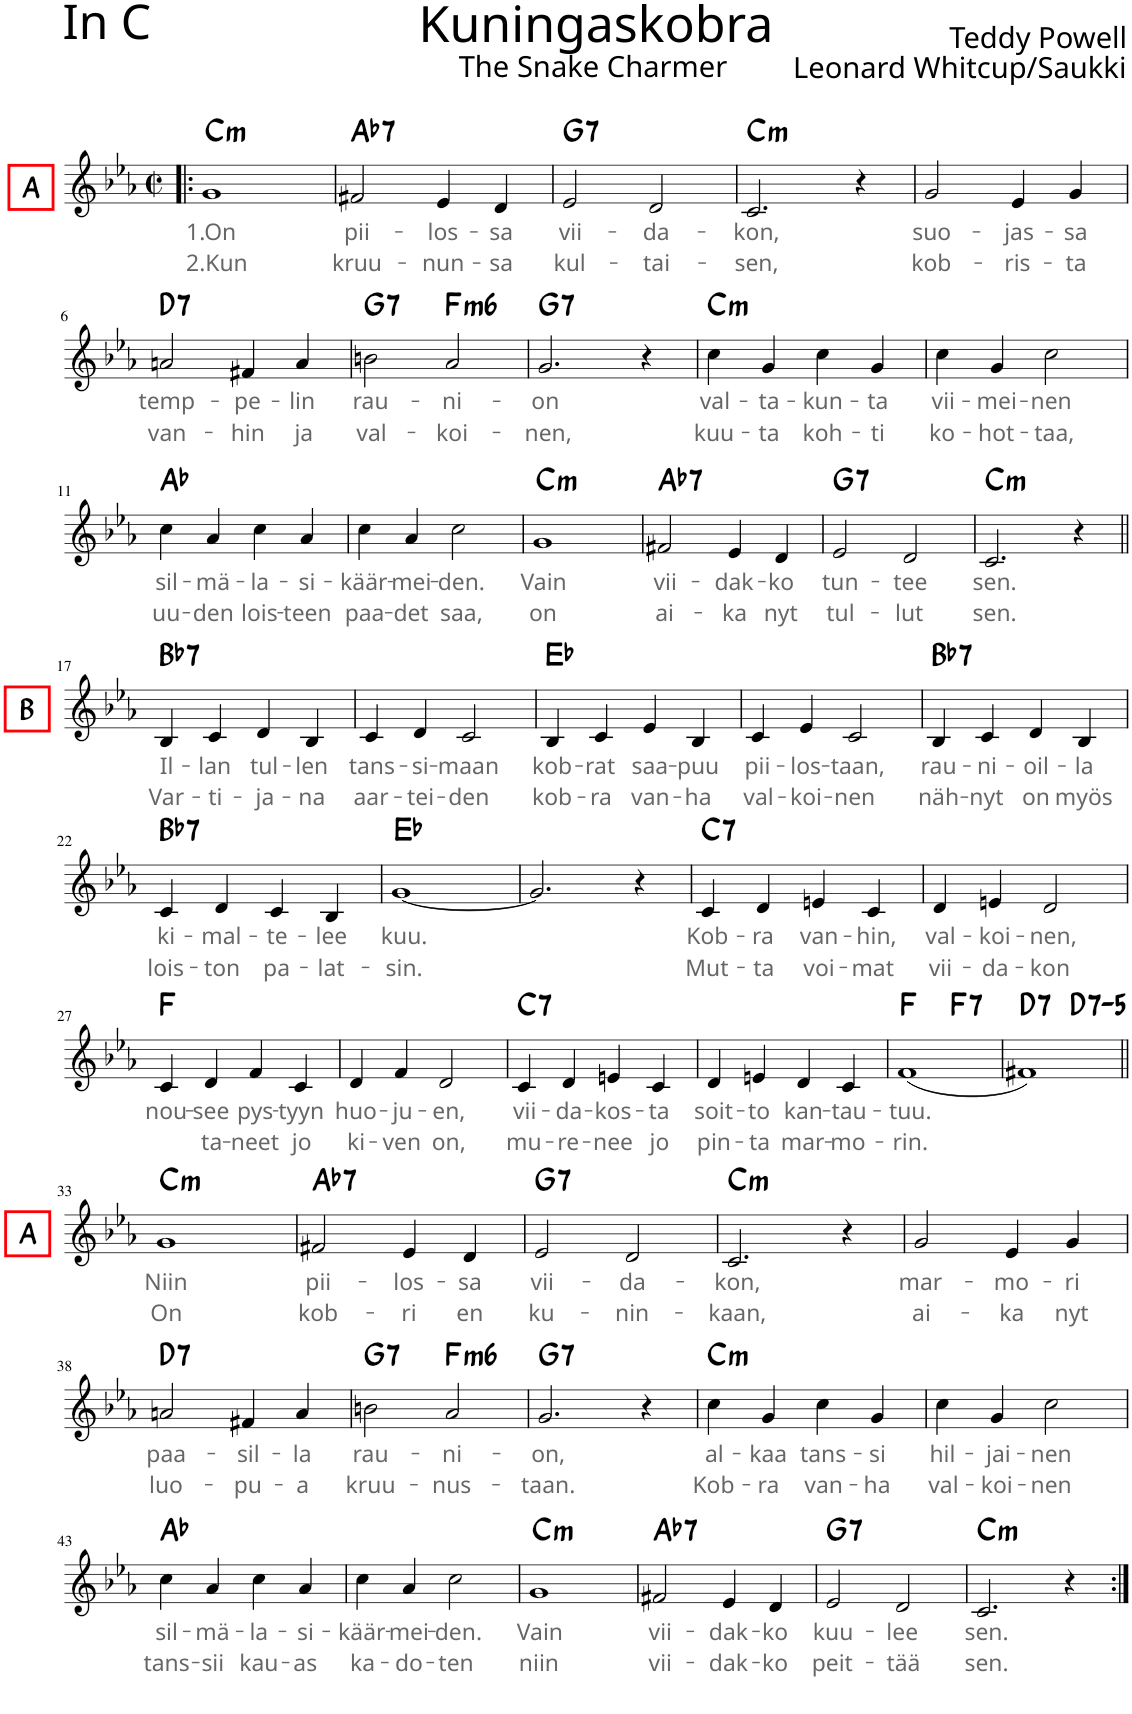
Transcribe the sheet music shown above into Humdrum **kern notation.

**kern	**text	**text	**harte
*part1	*part1	*part1	*part1
*staff1	*staff1	*staff1	*
*I"Piano	*	*	*
*I'Pno.	*	*	*
*clefG2	*	*	*
*k[b-e-a-]	*	*	*
*M2/2	*	*	*
*met(c|)	*	*	*
=1!|:	=1!|:	=1!|:	=1!|:
!LO:TX:a:B:t=A	!	!	!
!	!LO:LY:b:color=#666666	!LO:LY:b:color=#666666	!LO:H:kt=m
1g	1.On	2.Kun	C:min
=2	=2	=2	=2
!	!LO:LY:b:color=#666666	!LO:LY:b:color=#666666	!LO:H:kt=7
2f#X/	pii-	kruu-	Ab:7
!	!LO:LY:b:color=#666666	!LO:LY:b:color=#666666	!
4e-/	-los-	-nun-	.
!	!LO:LY:b:color=#666666	!LO:LY:b:color=#666666	!
4d/	-sa	-sa	.
=3	=3	=3	=3
!	!LO:LY:b:color=#666666	!LO:LY:b:color=#666666	!LO:H:kt=7
2e-/	vii-	kul-	G:7
!	!LO:LY:b:color=#666666	!LO:LY:b:color=#666666	!
2d/	-da-	-tai-	.
=4	=4	=4	=4
!	!LO:LY:b:color=#666666	!LO:LY:b:color=#666666	!LO:H:kt=m
2.c/	-kon,	-sen,	C:min
4r	.	.	.
=5	=5	=5	=5
!	!LO:LY:b:color=#666666	!LO:LY:b:color=#666666	!
2g/	suo-	kob-	.
!	!LO:LY:b:color=#666666	!LO:LY:b:color=#666666	!
4e-/	-jas-	-ris-	.
!	!LO:LY:b:color=#666666	!LO:LY:b:color=#666666	!
4g/	-sa	-ta	.
!!LO:LB:g=z
=6	=6	=6	=6
!	!LO:LY:b:color=#666666	!LO:LY:b:color=#666666	!LO:H:kt=7
2an/	temp-	van-	D:7
!	!LO:LY:b:color=#666666	!LO:LY:b:color=#666666	!
4f#X/	-pe-	-hin	.
!	!LO:LY:b:color=#666666	!LO:LY:b:color=#666666	!
4a/	-lin	ja	.
=7	=7	=7	=7
!	!LO:LY:b:color=#666666	!LO:LY:b:color=#666666	!LO:H:kt=7
2bn\	rau-	val-	G:7
!	!LO:LY:b:color=#666666	!LO:LY:b:color=#666666	!LO:H:kt=m6
2a-/	-ni-	-koi-	F:min6
=8	=8	=8	=8
!	!LO:LY:b:color=#666666	!LO:LY:b:color=#666666	!LO:H:kt=7
2.g/	-on	-nen,	G:7
4r	.	.	.
=9	=9	=9	=9
!	!LO:LY:b:color=#666666	!LO:LY:b:color=#666666	!LO:H:kt=m
4cc\	val-	kuu-	C:min
!	!LO:LY:b:color=#666666	!LO:LY:b:color=#666666	!
4g/	-ta-	-ta	.
!	!LO:LY:b:color=#666666	!LO:LY:b:color=#666666	!
4cc\	-kun-	koh-	.
!	!LO:LY:b:color=#666666	!LO:LY:b:color=#666666	!
4g/	-ta	-ti	.
=10	=10	=10	=10
!	!LO:LY:b:color=#666666	!LO:LY:b:color=#666666	!
4cc\	vii-	ko-	.
!	!LO:LY:b:color=#666666	!LO:LY:b:color=#666666	!
4g/	-mei-	-hot-	.
!	!LO:LY:b:color=#666666	!LO:LY:b:color=#666666	!
2cc\	-nen	-taa,	.
!!LO:LB:g=z
=11	=11	=11	=11
!	!LO:LY:b:color=#666666	!LO:LY:b:color=#666666	!
4cc\	sil-	uu-	Ab:maj
!	!LO:LY:b:color=#666666	!LO:LY:b:color=#666666	!
4a-/	-mä-	-den	.
!	!LO:LY:b:color=#666666	!LO:LY:b:color=#666666	!
4cc\	-la-	lois-	.
!	!LO:LY:b:color=#666666	!LO:LY:b:color=#666666	!
4a-/	-si-	-teen	.
=12	=12	=12	=12
!	!LO:LY:b:color=#666666	!LO:LY:b:color=#666666	!
4cc\	-käär-	paa-	.
!	!LO:LY:b:color=#666666	!LO:LY:b:color=#666666	!
4a-/	-mei-	-det	.
!	!LO:LY:b:color=#666666	!LO:LY:b:color=#666666	!
2cc\	-den.	saa,	.
=13	=13	=13	=13
!	!LO:LY:b:color=#666666	!LO:LY:b:color=#666666	!LO:H:kt=m
1g	Vain	on	C:min
=14	=14	=14	=14
!	!LO:LY:b:color=#666666	!LO:LY:b:color=#666666	!LO:H:kt=7
2f#X/	vii-	ai-	Ab:7
!	!LO:LY:b:color=#666666	!LO:LY:b:color=#666666	!
4e-/	-dak-	-ka	.
!	!LO:LY:b:color=#666666	!LO:LY:b:color=#666666	!
4d/	-ko	nyt	.
=15	=15	=15	=15
!	!LO:LY:b:color=#666666	!LO:LY:b:color=#666666	!LO:H:kt=7
2e-/	tun-	tul-	G:7
!	!LO:LY:b:color=#666666	!LO:LY:b:color=#666666	!
2d/	-tee	-lut	.
=16	=16	=16	=16
!	!LO:LY:b:color=#666666	!LO:LY:b:color=#666666	!LO:H:kt=m
2.c/	sen.	sen.	C:min
4r	.	.	.
!!LO:LB:g=z
=17||	=17||	=17||	=17||
!LO:TX:a:B:t=B	!	!	!
!	!LO:LY:b:color=#666666	!LO:LY:b:color=#666666	!LO:H:kt=7
4B-/	Il-	Var-	Bb:7
!	!LO:LY:b:color=#666666	!LO:LY:b:color=#666666	!
4c/	-lan	-ti-	.
!	!LO:LY:b:color=#666666	!LO:LY:b:color=#666666	!
4d/	tul-	-ja-	.
!	!LO:LY:b:color=#666666	!LO:LY:b:color=#666666	!
4B-/	-len	-na	.
=18	=18	=18	=18
!	!LO:LY:b:color=#666666	!LO:LY:b:color=#666666	!
4c/	tans-	aar-	.
!	!LO:LY:b:color=#666666	!LO:LY:b:color=#666666	!
4d/	-si-	-tei-	.
!	!LO:LY:b:color=#666666	!LO:LY:b:color=#666666	!
2c/	-maan	-den	.
=19	=19	=19	=19
!	!LO:LY:b:color=#666666	!LO:LY:b:color=#666666	!
4B-/	kob-	kob-	Eb:maj
!	!LO:LY:b:color=#666666	!LO:LY:b:color=#666666	!
4c/	-rat	-ra	.
!	!LO:LY:b:color=#666666	!LO:LY:b:color=#666666	!
4e-/	saa-	van-	.
!	!LO:LY:b:color=#666666	!LO:LY:b:color=#666666	!
4B-/	-puu	-ha	.
=20	=20	=20	=20
!	!LO:LY:b:color=#666666	!LO:LY:b:color=#666666	!
4c/	pii-	val-	.
!	!LO:LY:b:color=#666666	!LO:LY:b:color=#666666	!
4e-/	-los-	-koi-	.
!	!LO:LY:b:color=#666666	!LO:LY:b:color=#666666	!
2c/	-taan,	-nen	.
=21	=21	=21	=21
!	!LO:LY:b:color=#666666	!LO:LY:b:color=#666666	!LO:H:kt=7
4B-/	rau-	näh-	Bb:7
!	!LO:LY:b:color=#666666	!LO:LY:b:color=#666666	!
4c/	-ni-	-nyt	.
!	!LO:LY:b:color=#666666	!LO:LY:b:color=#666666	!
4d/	-oil-	on	.
!	!LO:LY:b:color=#666666	!LO:LY:b:color=#666666	!
4B-/	-la	myös	.
!!LO:LB:g=z
=22	=22	=22	=22
!	!LO:LY:b:color=#666666	!LO:LY:b:color=#666666	!LO:H:kt=7
4c/	ki-	lois-	Bb:7
!	!LO:LY:b:color=#666666	!LO:LY:b:color=#666666	!
4d/	-mal-	-ton	.
!	!LO:LY:b:color=#666666	!LO:LY:b:color=#666666	!
4c/	-te-	pa-	.
!	!LO:LY:b:color=#666666	!LO:LY:b:color=#666666	!
4B-/	-lee	-lat-	.
=23	=23	=23	=23
!	!LO:LY:b:color=#666666	!LO:LY:b:color=#666666	!
[1g	kuu.	-sin.	Eb:maj
=24	=24	=24	=24
2.g/]	.	.	.
4r	.	.	.
=25	=25	=25	=25
!	!LO:LY:b:color=#666666	!LO:LY:b:color=#666666	!LO:H:kt=7
4c/	Kob-	Mut-	C:7
!	!LO:LY:b:color=#666666	!LO:LY:b:color=#666666	!
4d/	-ra	-ta	.
!	!LO:LY:b:color=#666666	!LO:LY:b:color=#666666	!
4en/	van-	voi-	.
!	!LO:LY:b:color=#666666	!LO:LY:b:color=#666666	!
4c/	-hin,	-mat	.
=26	=26	=26	=26
!	!LO:LY:b:color=#666666	!LO:LY:b:color=#666666	!
4d/	val-	vii-	.
!	!LO:LY:b:color=#666666	!LO:LY:b:color=#666666	!
4en/	-koi-	-da-	.
!	!LO:LY:b:color=#666666	!LO:LY:b:color=#666666	!
2d/	-nen,	-kon	.
!!LO:LB:g=z
=27	=27	=27	=27
!	!LO:LY:b:color=#666666	!	!
4c/	nou-	.	F:maj
!	!LO:LY:b:color=#666666	!LO:LY:b:color=#666666	!
4d/	-see	-ta-	.
!	!LO:LY:b:color=#666666	!LO:LY:b:color=#666666	!
4f/	pys-	-neet	.
!	!LO:LY:b:color=#666666	!LO:LY:b:color=#666666	!
4c/	-tyyn	jo	.
=28	=28	=28	=28
!	!LO:LY:b:color=#666666	!LO:LY:b:color=#666666	!
4d/	huo-	ki-	.
!	!LO:LY:b:color=#666666	!LO:LY:b:color=#666666	!
4f/	-ju-	-ven	.
!	!LO:LY:b:color=#666666	!LO:LY:b:color=#666666	!
2d/	-en,	on,	.
=29	=29	=29	=29
!	!LO:LY:b:color=#666666	!LO:LY:b:color=#666666	!LO:H:kt=7
4c/	vii-	mu-	C:7
!	!LO:LY:b:color=#666666	!LO:LY:b:color=#666666	!
4d/	-da-	-re-	.
!	!LO:LY:b:color=#666666	!LO:LY:b:color=#666666	!
4en/	-kos-	-nee	.
!	!LO:LY:b:color=#666666	!LO:LY:b:color=#666666	!
4c/	-ta	jo	.
=30	=30	=30	=30
!	!LO:LY:b:color=#666666	!LO:LY:b:color=#666666	!
4d/	soit-	pin-	.
!	!LO:LY:b:color=#666666	!LO:LY:b:color=#666666	!
4en/	-to	-ta	.
!	!LO:LY:b:color=#666666	!LO:LY:b:color=#666666	!
4d/	kan-	mar-	.
!	!LO:LY:b:color=#666666	!LO:LY:b:color=#666666	!
4c/	-tau-	-mo-	.
=31	=31	=31	=31
!	!LO:LY:b:color=#666666	!LO:LY:b:color=#666666	!
*^	*	*	*
(1f	2ryy	-tuu.	-rin.	F:maj
!	!	!	!	!LO:H:kt=7
.	2ryy	.	.	F:7
=32	=32	=32	=32	=32
!	!	!	!	!LO:H:kt=7
1f#X)	2ryy	.	.	D:7
!	!	!	!	!LO:H:kt=7
.	2ryy	.	.	D:(3,b5,b7)
!!LO:LB:g=z	!!
=33||	=33||	=33||	=33||	=33||
!LO:TX:a:B:t=A	!	!	!	!
!	!	!LO:LY:b:color=#666666	!LO:LY:b:color=#666666	!LO:H:kt=m
*v	*v	*	*	*
1g	Niin	On	C:min
=34	=34	=34	=34
!	!LO:LY:b:color=#666666	!LO:LY:b:color=#666666	!LO:H:kt=7
2f#X/	pii-	kob-	Ab:7
!	!LO:LY:b:color=#666666	!LO:LY:b:color=#666666	!
4e-/	-los-	-ri	.
!	!LO:LY:b:color=#666666	!LO:LY:b:color=#666666	!
4d/	-sa	en	.
=35	=35	=35	=35
!	!LO:LY:b:color=#666666	!LO:LY:b:color=#666666	!LO:H:kt=7
2e-/	vii-	ku-	G:7
!	!LO:LY:b:color=#666666	!LO:LY:b:color=#666666	!
2d/	-da-	-nin-	.
=36	=36	=36	=36
!	!LO:LY:b:color=#666666	!LO:LY:b:color=#666666	!LO:H:kt=m
2.c/	-kon,	-kaan,	C:min
4r	.	.	.
=37	=37	=37	=37
!	!LO:LY:b:color=#666666	!LO:LY:b:color=#666666	!
2g/	mar-	ai-	.
!	!LO:LY:b:color=#666666	!LO:LY:b:color=#666666	!
4e-/	-mo-	-ka	.
!	!LO:LY:b:color=#666666	!LO:LY:b:color=#666666	!
4g/	-ri	nyt	.
!!LO:LB:g=z
=38	=38	=38	=38
!	!LO:LY:b:color=#666666	!LO:LY:b:color=#666666	!LO:H:kt=7
2an/	paa-	luo-	D:7
!	!LO:LY:b:color=#666666	!LO:LY:b:color=#666666	!
4f#X/	-sil-	-pu-	.
!	!LO:LY:b:color=#666666	!LO:LY:b:color=#666666	!
4a/	-la	-a	.
=39	=39	=39	=39
!	!LO:LY:b:color=#666666	!LO:LY:b:color=#666666	!LO:H:kt=7
2bn\	rau-	kruu-	G:7
!	!LO:LY:b:color=#666666	!LO:LY:b:color=#666666	!LO:H:kt=m6
2a-/	-ni-	-nus-	F:min6
=40	=40	=40	=40
!	!LO:LY:b:color=#666666	!LO:LY:b:color=#666666	!LO:H:kt=7
2.g/	-on,	-taan.	G:7
4r	.	.	.
=41	=41	=41	=41
!	!LO:LY:b:color=#666666	!LO:LY:b:color=#666666	!LO:H:kt=m
4cc\	al-	Kob-	C:min
!	!LO:LY:b:color=#666666	!LO:LY:b:color=#666666	!
4g/	-kaa	-ra	.
!	!LO:LY:b:color=#666666	!LO:LY:b:color=#666666	!
4cc\	tans-	van-	.
!	!LO:LY:b:color=#666666	!LO:LY:b:color=#666666	!
4g/	-si	-ha	.
=42	=42	=42	=42
!	!LO:LY:b:color=#666666	!LO:LY:b:color=#666666	!
4cc\	hil-	val-	.
!	!LO:LY:b:color=#666666	!LO:LY:b:color=#666666	!
4g/	-jai-	-koi-	.
!	!LO:LY:b:color=#666666	!LO:LY:b:color=#666666	!
2cc\	-nen	-nen	.
!!LO:LB:g=z
=43	=43	=43	=43
!	!LO:LY:b:color=#666666	!LO:LY:b:color=#666666	!
4cc\	sil-	tans-	Ab:maj
!	!LO:LY:b:color=#666666	!LO:LY:b:color=#666666	!
4a-/	-mä-	-sii	.
!	!LO:LY:b:color=#666666	!LO:LY:b:color=#666666	!
4cc\	-la-	kau-	.
!	!LO:LY:b:color=#666666	!LO:LY:b:color=#666666	!
4a-/	-si-	-as	.
=44	=44	=44	=44
!	!LO:LY:b:color=#666666	!LO:LY:b:color=#666666	!
4cc\	-käär-	ka-	.
!	!LO:LY:b:color=#666666	!LO:LY:b:color=#666666	!
4a-/	-mei-	-do-	.
!	!LO:LY:b:color=#666666	!LO:LY:b:color=#666666	!
2cc\	-den.	-ten	.
=45	=45	=45	=45
!	!LO:LY:b:color=#666666	!LO:LY:b:color=#666666	!LO:H:kt=m
1g	Vain	niin	C:min
=46	=46	=46	=46
!	!LO:LY:b:color=#666666	!LO:LY:b:color=#666666	!LO:H:kt=7
2f#X/	vii-	vii-	Ab:7
!	!LO:LY:b:color=#666666	!LO:LY:b:color=#666666	!
4e-/	-dak-	-dak-	.
!	!LO:LY:b:color=#666666	!LO:LY:b:color=#666666	!
4d/	-ko	-ko	.
=47	=47	=47	=47
!	!LO:LY:b:color=#666666	!LO:LY:b:color=#666666	!LO:H:kt=7
2e-/	kuu-	peit-	G:7
!	!LO:LY:b:color=#666666	!LO:LY:b:color=#666666	!
2d/	-lee	-tää	.
=48	=48	=48	=48
!	!LO:LY:b:color=#666666	!LO:LY:b:color=#666666	!LO:H:kt=m
2.c/	sen.	sen.	C:min
4r	.	.	.
=:|!	=:|!	=:|!	=:|!
*-	*-	*-	*-
